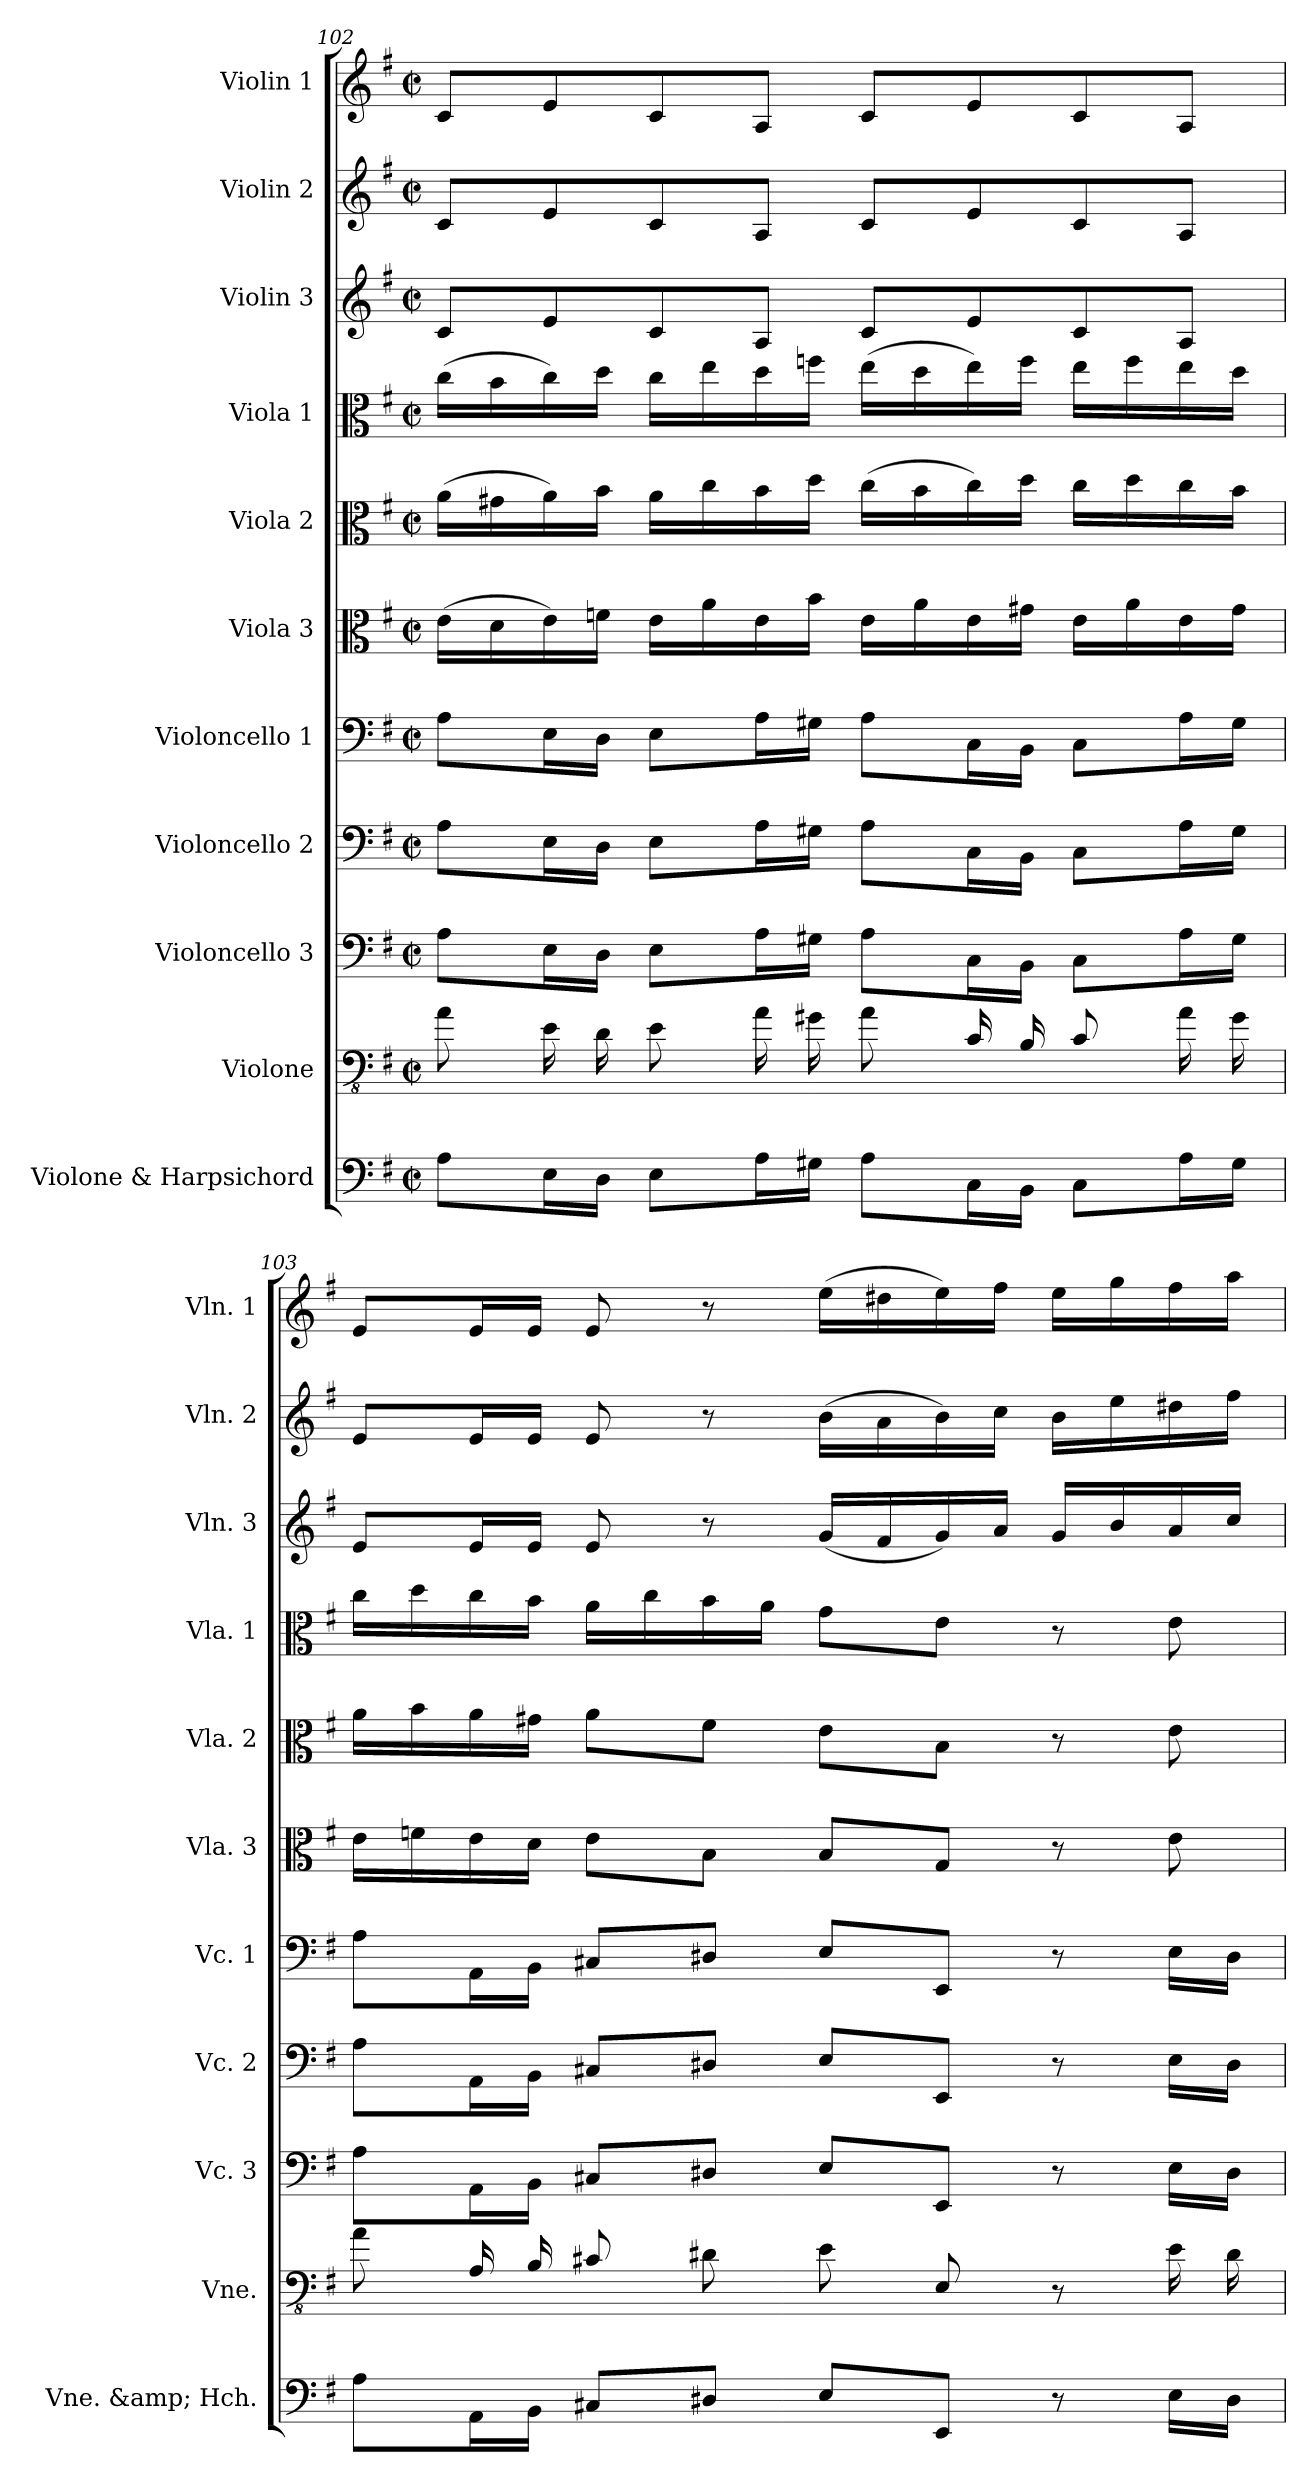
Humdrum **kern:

**kern	**kern	**kern	**kern	**kern	**kern	**kern	**kern	**kern	**kern	**kern
*part11	*part10	*part9	*part8	*part7	*part6	*part5	*part4	*part3	*part2	*part1
*staff11	*staff10	*staff9	*staff8	*staff7	*staff6	*staff5	*staff4	*staff3	*staff2	*staff1
*I"Violone &amp; Harpsichord	*I"Violone	*I"Violoncello 3	*I"Violoncello 2	*I"Violoncello 1	*I"Viola 3	*I"Viola 2	*I"Viola 1	*I"Violin 3	*I"Violin 2	*I"Violin 1
*I'Vne. &amp; Hch.	*I'Vne.	*I'Vc. 3	*I'Vc. 2	*I'Vc. 1	*I'Vla. 3	*I'Vla. 2	*I'Vla. 1	*I'Vln. 3	*I'Vln. 2	*I'Vln. 1
*clefF4	*clefFv4	*clefF4	*clefF4	*clefF4	*clefC3	*clefC3	*clefC3	*clefG2	*clefG2	*clefG2
*	*ITrd7c12	*	*	*	*	*	*	*	*	*
*k[f#]	*k[f#]	*k[f#]	*k[f#]	*k[f#]	*k[f#]	*k[f#]	*k[f#]	*k[f#]	*k[f#]	*k[f#]
*M4/4	*M4/4	*M4/4	*M4/4	*M4/4	*M4/4	*M4/4	*M4/4	*M4/4	*M4/4	*M4/4
*met(c|)	*met(c|)	*met(c|)	*met(c|)	*met(c|)	*met(c|)	*met(c|)	*met(c|)	*met(c|)	*met(c|)	*met(c|)
=102	=102	=102	=102	=102	=102	=102	=102	=102	=102	=102
8A\L	8AA\	8A\L	8A\L	8A\L	(16e\LL	(16a\LL	(16cc\LL	8c/L	8c/L	8c/L
.	.	.	.	.	16d\	16g#X\	16b\	.	.	.
16E\L	16EE\	16E\L	16E\L	16E\L	16e\)	16a\)	16cc\)	8e/	8e/	8e/
16D\JJ	16DD\	16D\JJ	16D\JJ	16D\JJ	16fn\JJ	16b\JJ	16dd\JJ	.	.	.
8E\L	8EE\	8E\L	8E\L	8E\L	16e\LL	16a\LL	16cc\LL	8c/	8c/	8c/
.	.	.	.	.	16a\	16cc\	16ee\	.	.	.
16A\L	16AA\	16A\L	16A\L	16A\L	16e\	16b\	16dd\	8A/J	8A/J	8A/J
16G#X\JJ	16GG#X\	16G#X\JJ	16G#X\JJ	16G#X\JJ	16b\JJ	16dd\JJ	16ffn\JJ	.	.	.
8A\L	8AA\	8A\L	8A\L	8A\L	16e\LL	(16cc\LL	(16ee\LL	8c/L	8c/L	8c/L
.	.	.	.	.	16a\	16b\	16dd\	.	.	.
16C\L	16CC/	16C\L	16C\L	16C\L	16e\	16cc\)	16ee\)	8e/	8e/	8e/
16BB\JJ	16BBB/	16BB\JJ	16BB\JJ	16BB\JJ	16g#X\JJ	16dd\JJ	16ff\JJ	.	.	.
8C\L	8CC/	8C\L	8C\L	8C\L	16e\LL	16cc\LL	16ee\LL	8c/	8c/	8c/
.	.	.	.	.	16a\	16dd\	16ff\	.	.	.
16A\L	16AA\	16A\L	16A\L	16A\L	16e\	16cc\	16ee\	8A/J	8A/J	8A/J
16G#\JJ	16GG#\	16G#\JJ	16G#\JJ	16G#\JJ	16g#\JJ	16b\JJ	16dd\JJ	.	.	.
!!LO:PB:g=z
=103	=103	=103	=103	=103	=103	=103	=103	=103	=103	=103
8A\L	8AA\	8A\L	8A\L	8A\L	16e\LL	16a\LL	16cc\LL	8e/L	8e/L	8e/L
.	.	.	.	.	16fn\	16b\	16dd\	.	.	.
16AA\L	16AAA/	16AA\L	16AA\L	16AA\L	16e\	16a\	16cc\	16e/L	16e/L	16e/L
16BB\JJ	16BBB/	16BB\JJ	16BB\JJ	16BB\JJ	16d\JJ	16g#X\JJ	16b\JJ	16e/JJ	16e/JJ	16e/JJ
8C#X/L	8CC#X/	8C#X/L	8C#X/L	8C#X/L	8e\L	8a\L	16a\LL	8e/	8e/	8e/
.	.	.	.	.	.	.	16cc\	.	.	.
8D#X/J	8DD#X\	8D#X/J	8D#X/J	8D#X/J	8B\J	8f#\J	16b\	8r	8r	8r
.	.	.	.	.	.	.	16a\JJ	.	.	.
8E/L	8EE\	8E/L	8E/L	8E/L	8B/L	8e\L	8g\L	(16g/LL	(16b\LL	(16ee\LL
.	.	.	.	.	.	.	.	16f#/	16a\	16dd#X\
8EE/J	8EEE/	8EE/J	8EE/J	8EE/J	8G/J	8B\J	8e\J	16g/)	16b\)	16ee\)
.	.	.	.	.	.	.	.	16a/JJ	16cc\JJ	16ff#\JJ
8r	8r	8r	8r	8r	8r	8r	8r	16g/LL	16b\LL	16ee\LL
.	.	.	.	.	.	.	.	16b/	16ee\	16gg\
16E\LL	16EE\	16E\LL	16E\LL	16E\LL	8e\	8e\	8e\	16a/	16dd#X\	16ff#\
16D#\JJ	16DD#\	16D#\JJ	16D#\JJ	16D#\JJ	.	.	.	16cc/JJ	16ff#\JJ	16aa\JJ
=	=	=	=	=	=	=	=	=	=	=
*-	*-	*-	*-	*-	*-	*-	*-	*-	*-	*-
